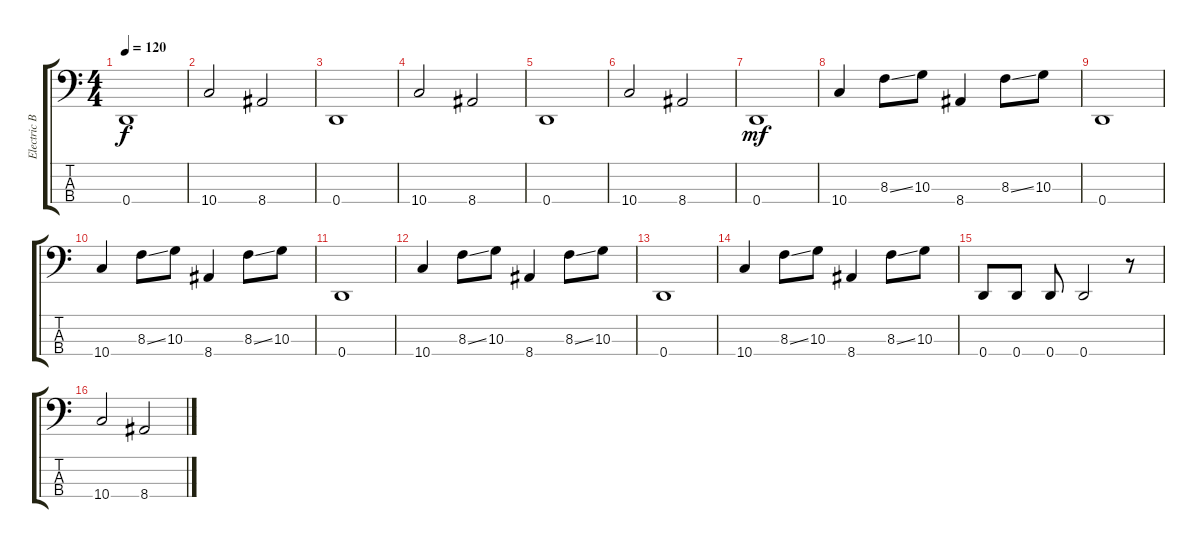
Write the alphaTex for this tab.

\track ("Electric Bass" "Electric B") {instrument electricbassfinger}
\staff {score tabs}
\tuning (G2 D2 A1 D1) {hide}
\ts (4 4)
\tempo 120
\clef f4
\ks c
0.4.1{dy f} |
10.4.2 8.4.2 |
0.4.1 |
10.4.2 8.4.2 |
0.4.1 |
10.4.2 8.4.2 |
0.4.1{dy mf} |
10.4.4 8.3{ss}.8 10.3.8 8.4.4 8.3{ss}.8 10.3.8 |
0.4.1 |
10.4.4 8.3{ss}.8 10.3.8 8.4.4 8.3{ss}.8 10.3.8 |
0.4.1 |
10.4.4 8.3{ss}.8 10.3.8 8.4.4 8.3{ss}.8 10.3.8 |
0.4.1 |
10.4.4 8.3{ss}.8 10.3.8 8.4.4 8.3{ss}.8 10.3.8 |
0.4.8 0.4.8 0.4.8 0.4.2 r.8 |
10.4.2 8.4.2
